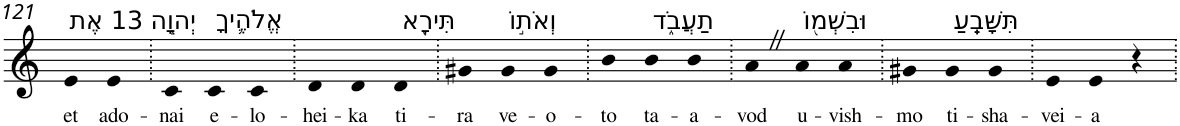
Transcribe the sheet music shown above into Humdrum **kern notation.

**kern	**text
*part1	*part1
*staff1	*staff1
*I"Piano	*
*I'Pno	*
!!LO:PB:g=z
*clefG2	*
*k[]	*
=121	=121
!LO:TX:a:t=13 אֶת	!
!	!LO:LY:b
4e	et
!LO:TX:a:t=יְהוָ֧ה	!
!	!LO:LY:b
4e	ado-
=122.	=122.
!	!LO:LY:b
4c	-nai
!LO:TX:a:t=אֱלֹהֶ֛יךָ	!
!	!LO:LY:b
4c	e-
!	!LO:LY:b
4c	-lo-
=123.	=123.
!	!LO:LY:b
4d	-hei-
!	!LO:LY:b
4d	-ka
!LO:TX:a:t=תִּירָ֖א	!
!	!LO:LY:b
4d	ti-
=124.	=124.
!	!LO:LY:b
4g#X	-ra
!LO:TX:a:t=וְאֹת֣וֹ	!
!	!LO:LY:b
4g#	ve-
!	!LO:LY:b
4g#	-o-
=125.	=125.
!	!LO:LY:b
4b	-to
!LO:TX:a:t=תַעֲבֹ֑ד	!
!	!LO:LY:b
4b	ta-
!	!LO:LY:b
4b	-a-
=126.	=126.
!	!LO:LY:b
4aZ	-vod
!LO:TX:a:t=וּבִשְׁמ֖וֹ	!
!	!LO:LY:b
4a	u-
!	!LO:LY:b
4a	-vish-
=127.	=127.
!	!LO:LY:b
4g#X	-mo
!LO:TX:a:t=תִּשָּׁבֵֽעַ	!
!	!LO:LY:b
4g#	ti-
!	!LO:LY:b
4g#	-sha-
=128.	=128.
!	!LO:LY:b
4e	-vei-
!	!LO:LY:b
4e	-a
4r	.
=.	=.
*-	*-
